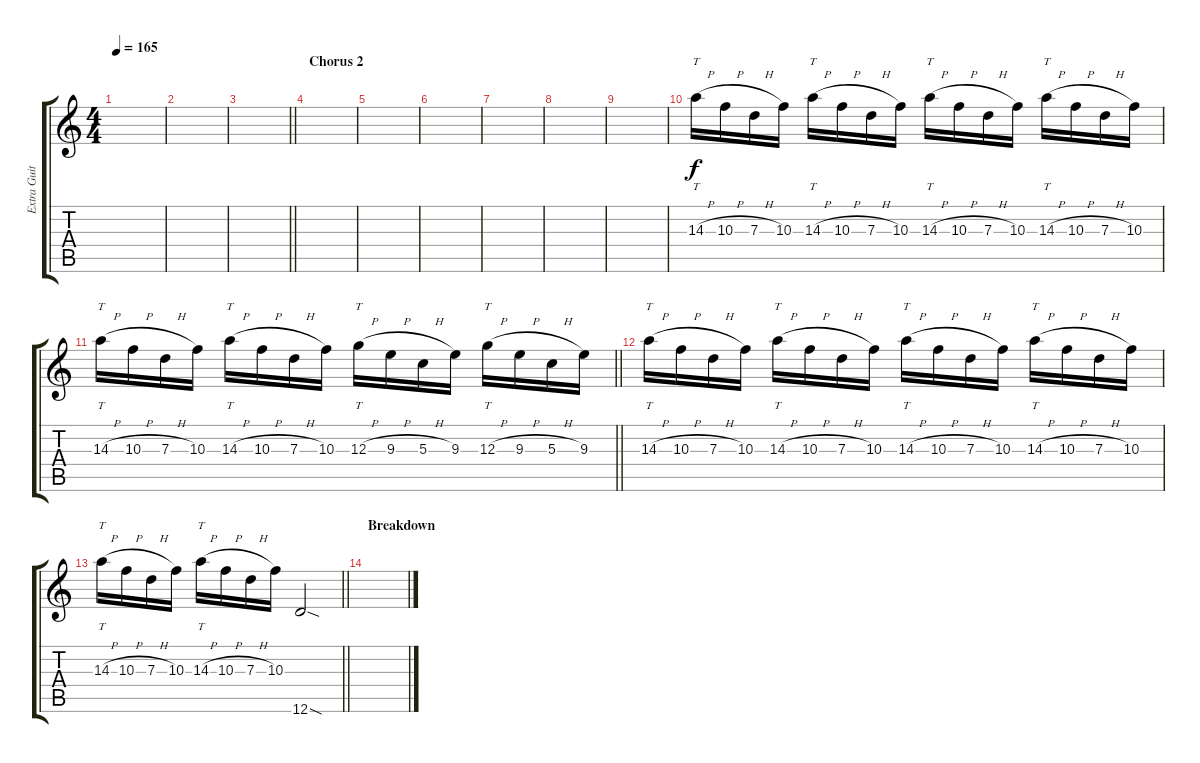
\track ("Extra Guitar" "Extra Guit") {instrument distortionguitar}
\staff {score tabs}
\tuning (E4 B3 G3 D3 A2 D2) {hide}
\ts (4 4)
\tempo 165
\clef g2
\ks c
|
|
\barLineRight lightlight
|
\section ("" "Chorus 2")
|
|
|
|
|
|
14.3{h}.16{tt volume 12} 10.3{h}.16 7.3{h}.16 10.3.16 14.3{h}.16{tt} 10.3{h}.16 7.3{h}.16 10.3.16 14.3{h}.16{tt} 10.3{h}.16 7.3{h}.16 10.3.16 14.3{h}.16{tt} 10.3{h}.16 7.3{h}.16 10.3.16 |
\barLineRight lightlight
14.3{h}.16{tt} 10.3{h}.16 7.3{h}.16 10.3.16 14.3{h}.16{tt} 10.3{h}.16 7.3{h}.16 10.3.16 12.3{h}.16{tt} 9.3{h}.16 5.3{h}.16 9.3.16 12.3{h}.16{tt} 9.3{h}.16 5.3{h}.16 9.3.16 |
14.3{h}.16{tt} 10.3{h}.16 7.3{h}.16 10.3.16 14.3{h}.16{tt} 10.3{h}.16 7.3{h}.16 10.3.16 14.3{h}.16{tt} 10.3{h}.16 7.3{h}.16 10.3.16 14.3{h}.16{tt} 10.3{h}.16 7.3{h}.16 10.3.16 |
\barLineRight lightlight
14.3{h}.16{tt} 10.3{h}.16 7.3{h}.16 10.3.16 14.3{h}.16{tt} 10.3{h}.16 7.3{h}.16 10.3.16 12.6{sod}.2 |
\section ("" "Breakdown")
